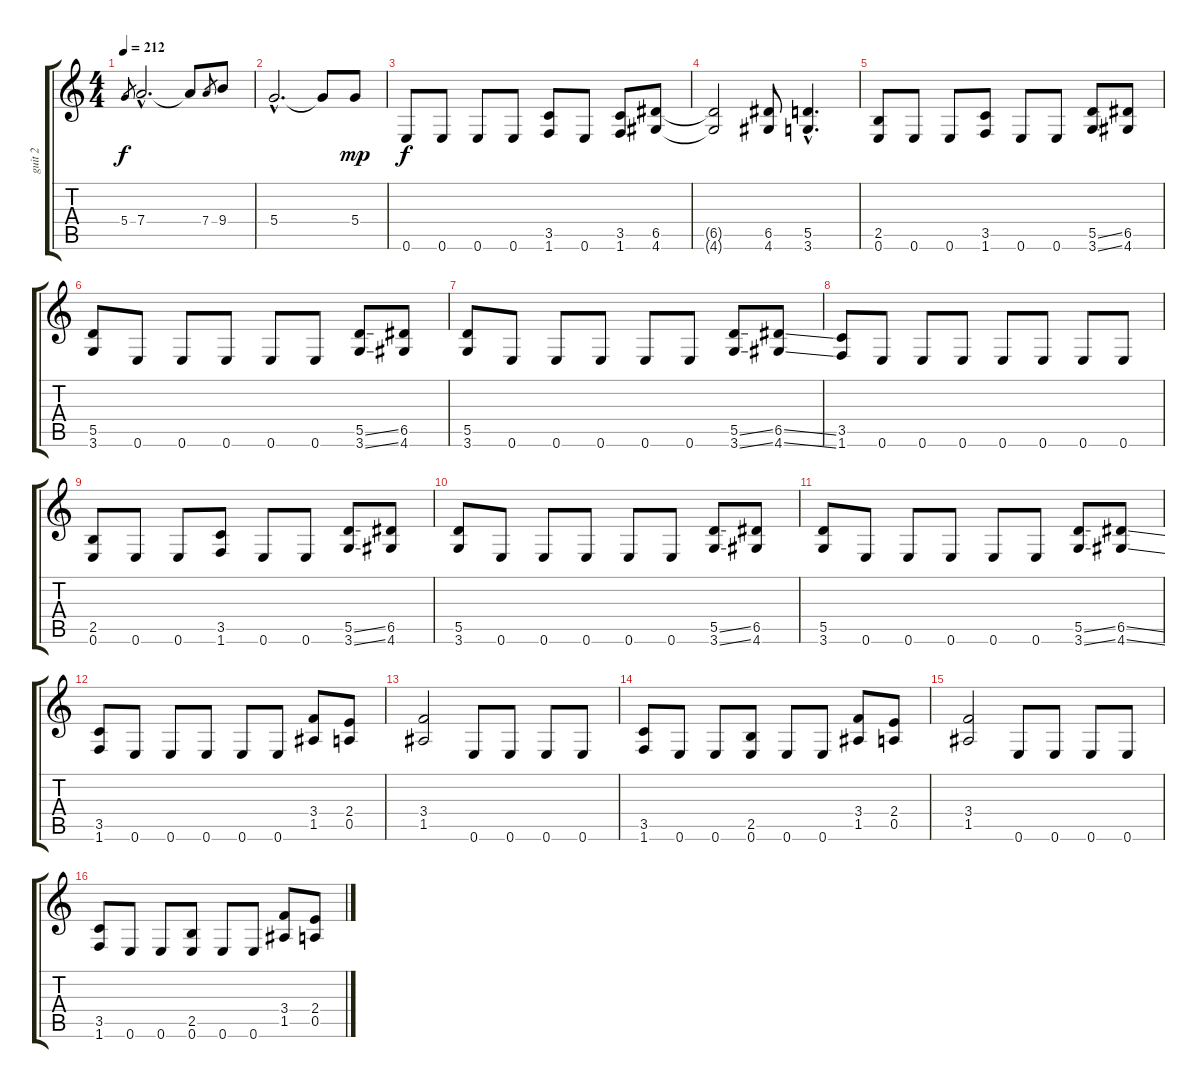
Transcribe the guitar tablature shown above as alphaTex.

\track ("guit 2" "guit 2") {instrument distortionguitar}
\staff {score tabs}
\tuning (E4 B3 G3 D3 A2 E2) {hide}
\ts (4 4)
\tempo 212
\clef g2
\ks c
5.4.8{gr dy f} 7.4{hac}.2{d} 7.4{t}.8 7.4.8{gr} 9.4.8 |
5.4{hac}.2{d} 5.4{t}.8 5.4.8{dy mp} |
0.6.8{dy f} 0.6.8 0.6.8 0.6.8 (3.5 1.6).8 0.6.8 (3.5 1.6).8 (6.5 4.6).8 |
(6.5{t} 4.6{t}).2 (6.5 4.6).8 (5.5{hac} 3.6{hac}).4{d} |
(2.5 0.6).8 0.6.8 0.6.8 (3.5 1.6).8 0.6.8 0.6.8 (5.5{ss} 3.6{ss}).8 (6.5 4.6).8 |
(5.5 3.6).8 0.6.8 0.6.8 0.6.8 0.6.8 0.6.8 (5.5{ss} 3.6{ss}).8 (6.5 4.6).8 |
(5.5 3.6).8 0.6.8 0.6.8 0.6.8 0.6.8 0.6.8 (5.5{ss} 3.6{ss}).8 (6.5{ss} 4.6{ss}).8 |
(3.5 1.6).8 0.6.8 0.6.8 0.6.8 0.6.8 0.6.8 0.6.8 0.6.8 |
(2.5 0.6).8 0.6.8 0.6.8 (3.5 1.6).8 0.6.8 0.6.8 (5.5{ss} 3.6{ss}).8 (6.5 4.6).8 |
(5.5 3.6).8 0.6.8 0.6.8 0.6.8 0.6.8 0.6.8 (5.5{ss} 3.6{ss}).8 (6.5 4.6).8 |
(5.5 3.6).8 0.6.8 0.6.8 0.6.8 0.6.8 0.6.8 (5.5{ss} 3.6{ss}).8 (6.5{ss} 4.6{ss}).8 |
(3.5 1.6).8 0.6.8 0.6.8 0.6.8 0.6.8 0.6.8 (3.4 1.5).8 (2.4 0.5).8 |
(3.4 1.5).2 0.6.8 0.6.8 0.6.8 0.6.8 |
(3.5 1.6).8 0.6.8 0.6.8 (2.5 0.6).8 0.6.8 0.6.8 (3.4 1.5).8 (2.4 0.5).8 |
(3.4 1.5).2 0.6.8 0.6.8 0.6.8 0.6.8 |
(3.5 1.6).8 0.6.8 0.6.8 (2.5 0.6).8 0.6.8 0.6.8 (3.4 1.5).8 (2.4 0.5).8
